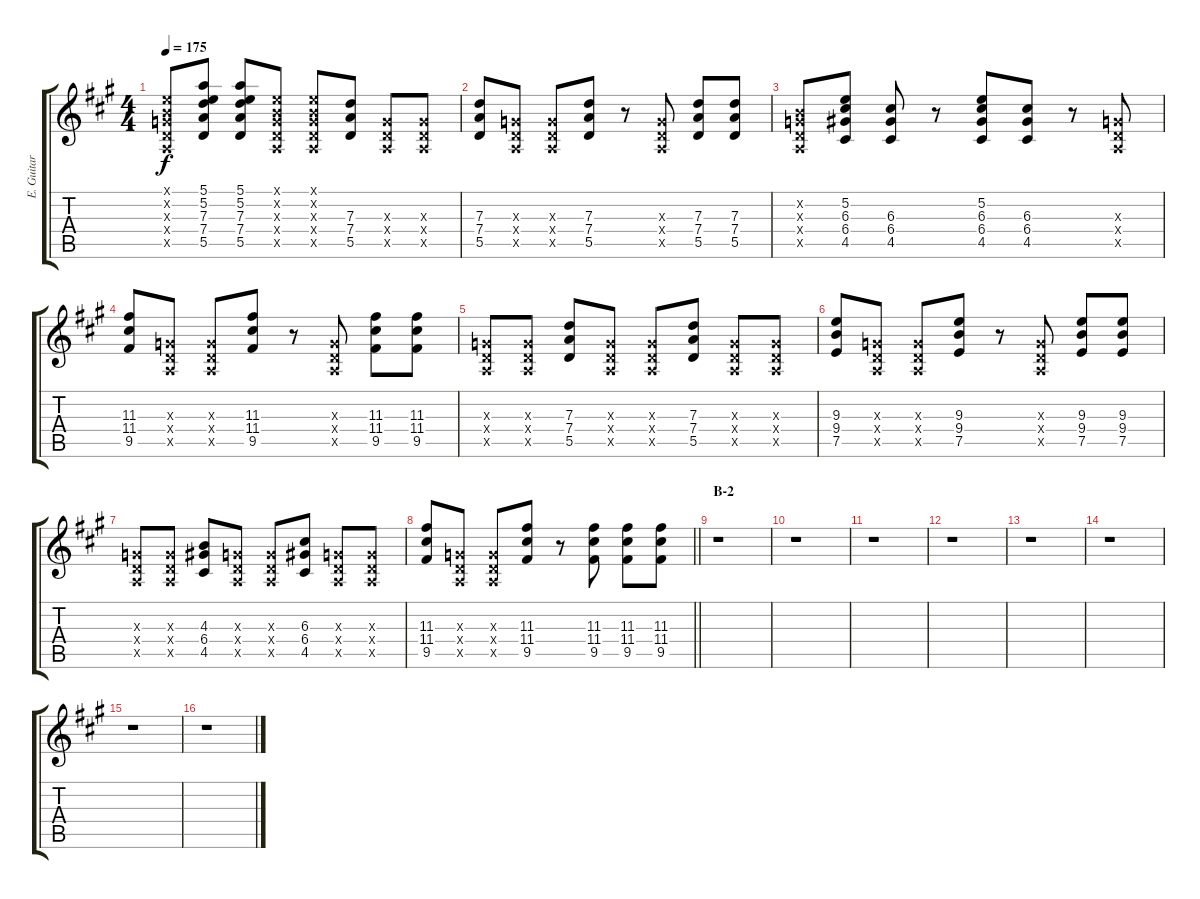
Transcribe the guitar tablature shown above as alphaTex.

\track ("E. Guitar II" "E. Guitar ") {instrument overdrivenguitar}
\staff {score tabs}
\tuning (E4 B3 G3 D3 A2 E2) {hide}
\ts (4 4)
\tempo 175
\clef g2
\ks a
(0.1{x} 0.2{x} 0.3{x} 0.4{x} 0.5{x}).8{dy f} (5.1 5.2 7.3 7.4 5.5).8 (5.1 5.2 7.3 7.4 5.5).8 (0.1{x} 0.2{x} 0.3{x} 0.4{x} 0.5{x}).8 (0.1{x} 0.2{x} 0.3{x} 0.4{x} 0.5{x}).8 (7.3 7.4 5.5).8 (0.3{x} 0.4{x} 0.5{x}).8 (0.3{x} 0.4{x} 0.5{x}).8 |
(7.3 7.4 5.5).8 (0.3{x} 0.4{x} 0.5{x}).8 (0.3{x} 0.4{x} 0.5{x}).8 (7.3 7.4 5.5).8 r.8 (0.3{x} 0.4{x} 0.5{x}).8 (7.3 7.4 5.5).8 (7.3 7.4 5.5).8 |
(0.2{x} 0.3{x} 0.4{x} 0.5{x}).8 (5.2 6.3 6.4 4.5).8 (6.3 6.4 4.5).8 r.8 (5.2 6.3 6.4 4.5).8 (6.3 6.4 4.5).8 r.8 (0.3{x} 0.4{x} 0.5{x}).8 |
(11.3 11.4 9.5).8 (0.3{x} 0.4{x} 0.5{x}).8 (0.3{x} 0.4{x} 0.5{x}).8 (11.3 11.4 9.5).8 r.8 (0.3{x} 0.4{x} 0.5{x}).8 (11.3 11.4 9.5).8 (11.3 11.4 9.5).8 |
(0.3{x} 0.4{x} 0.5{x}).8 (0.3{x} 0.4{x} 0.5{x}).8 (7.3 7.4 5.5).8 (0.3{x} 0.4{x} 0.5{x}).8 (0.3{x} 0.4{x} 0.5{x}).8 (7.3 7.4 5.5).8 (0.3{x} 0.4{x} 0.5{x}).8 (0.3{x} 0.4{x} 0.5{x}).8 |
(9.3 9.4 7.5).8 (0.3{x} 0.4{x} 0.5{x}).8 (0.3{x} 0.4{x} 0.5{x}).8 (9.3 9.4 7.5).8 r.8 (0.3{x} 0.4{x} 0.5{x}).8 (9.3 9.4 7.5).8 (9.3 9.4 7.5).8 |
(0.3{x} 0.4{x} 0.5{x}).8 (0.3{x} 0.4{x} 0.5{x}).8 (4.3 6.4 4.5).8 (0.3{x} 0.4{x} 0.5{x}).8 (0.3{x} 0.4{x} 0.5{x}).8 (6.3 6.4 4.5).8 (0.3{x} 0.4{x} 0.5{x}).8 (0.3{x} 0.4{x} 0.5{x}).8 |
\barLineRight lightlight
(11.3 11.4 9.5).8 (0.3{x} 0.4{x} 0.5{x}).8 (0.3{x} 0.4{x} 0.5{x}).8 (11.3 11.4 9.5).8 r.8 (11.3 11.4 9.5).8 (11.3 11.4 9.5).8 (11.3 11.4 9.5).8 |
\section ("" "B-2")
r.1 |
r.1 |
r.1 |
r.1 |
r.1 |
r.1 |
r.1 |
r.1
